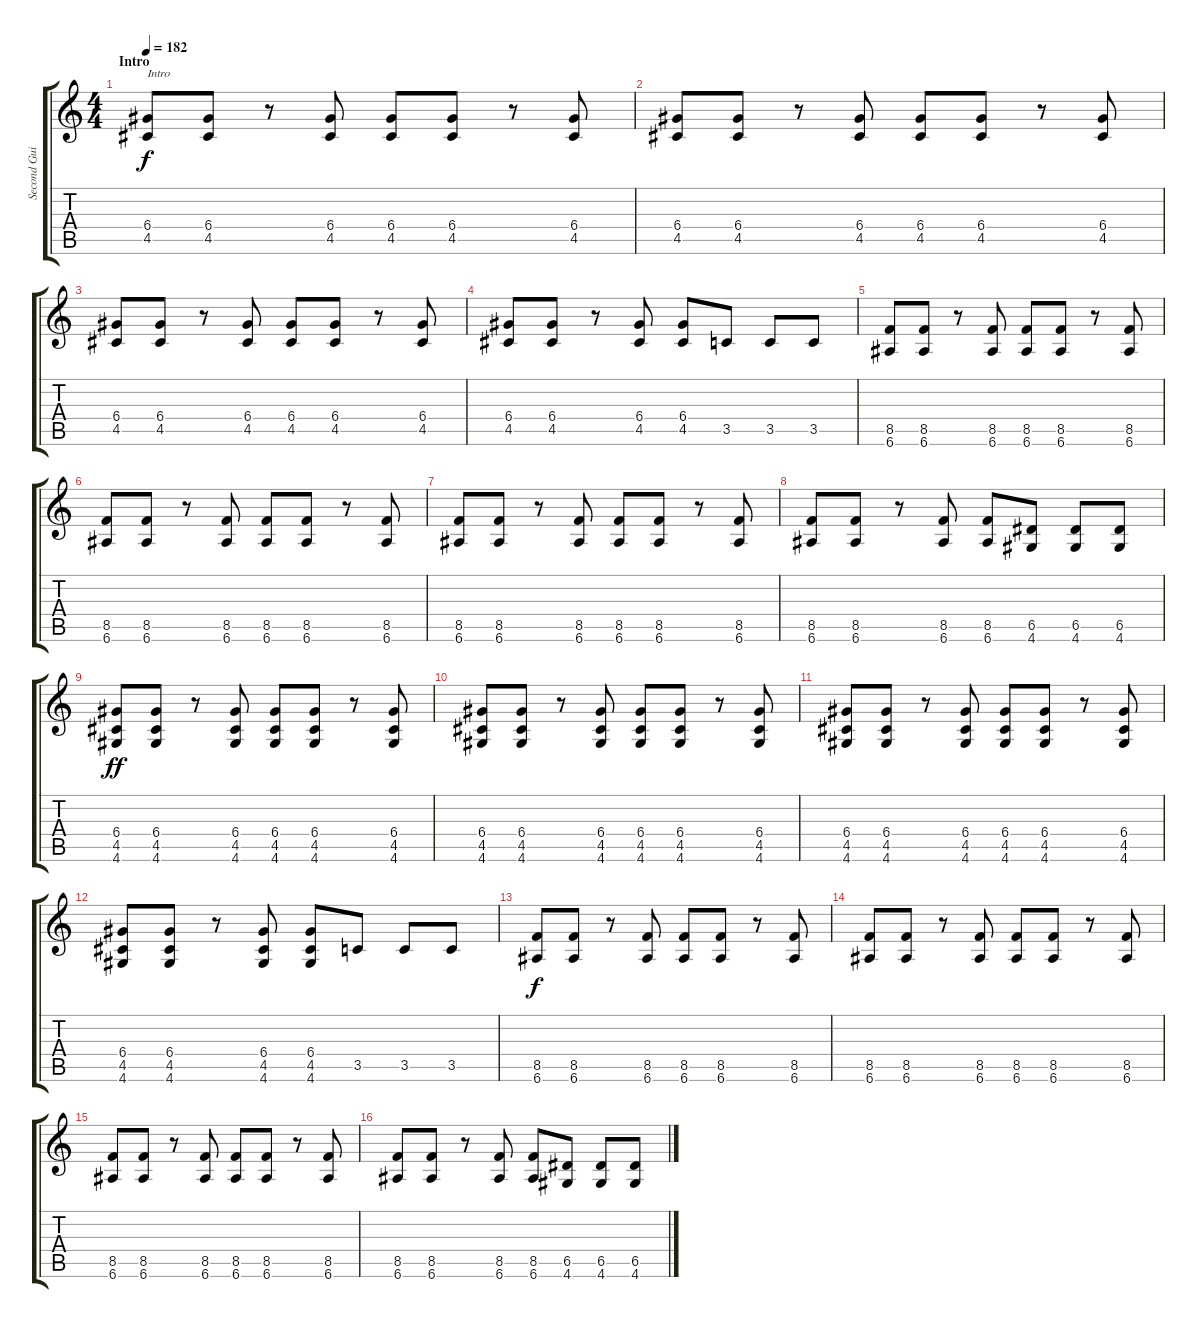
\track ("Second Guitar" "Second Gui") {instrument overdrivenguitar}
\staff {score tabs}
\tuning (E4 B3 G3 D3 A2 E2) {hide}
\ts (4 4)
\section ("" "Intro")
\tempo 182
\clef g2
\ks c
(6.4 4.5).8{txt "Intro" dy f instrument overdrivenguitar} (6.4 4.5).8 r.8 (6.4 4.5).8 (6.4 4.5).8 (6.4 4.5).8 r.8 (6.4 4.5).8 |
(6.4 4.5).8 (6.4 4.5).8 r.8 (6.4 4.5).8 (6.4 4.5).8 (6.4 4.5).8 r.8 (6.4 4.5).8 |
(6.4 4.5).8 (6.4 4.5).8 r.8 (6.4 4.5).8 (6.4 4.5).8 (6.4 4.5).8 r.8 (6.4 4.5).8 |
(6.4 4.5).8 (6.4 4.5).8 r.8 (6.4 4.5).8 (6.4 4.5).8 3.5.8 3.5.8 3.5.8 |
(8.5 6.6).8 (8.5 6.6).8 r.8 (8.5 6.6).8 (8.5 6.6).8 (8.5 6.6).8 r.8 (8.5 6.6).8 |
(8.5 6.6).8 (8.5 6.6).8 r.8 (8.5 6.6).8 (8.5 6.6).8 (8.5 6.6).8 r.8 (8.5 6.6).8 |
(8.5 6.6).8 (8.5 6.6).8 r.8 (8.5 6.6).8 (8.5 6.6).8 (8.5 6.6).8 r.8 (8.5 6.6).8 |
(8.5 6.6).8 (8.5 6.6).8 r.8 (8.5 6.6).8 (8.5 6.6).8 (6.5 4.6).8 (6.5 4.6).8 (6.5 4.6).8 |
(6.4 4.5 4.6).8{dy ff} (6.4 4.5 4.6).8 r.8 (6.4 4.5 4.6).8 (6.4 4.5 4.6).8 (6.4 4.5 4.6).8 r.8 (6.4 4.5 4.6).8 |
(6.4 4.5 4.6).8 (6.4 4.5 4.6).8 r.8 (6.4 4.5 4.6).8 (6.4 4.5 4.6).8 (6.4 4.5 4.6).8 r.8 (6.4 4.5 4.6).8 |
(6.4 4.5 4.6).8 (6.4 4.5 4.6).8 r.8 (6.4 4.5 4.6).8 (6.4 4.5 4.6).8 (6.4 4.5 4.6).8 r.8 (6.4 4.5 4.6).8 |
(6.4 4.5 4.6).8 (6.4 4.5 4.6).8 r.8 (6.4 4.5 4.6).8 (6.4 4.5 4.6).8 3.5.8 3.5.8 3.5.8 |
(8.5 6.6).8{dy f} (8.5 6.6).8 r.8 (8.5 6.6).8 (8.5 6.6).8 (8.5 6.6).8 r.8 (8.5 6.6).8 |
(8.5 6.6).8 (8.5 6.6).8 r.8 (8.5 6.6).8 (8.5 6.6).8 (8.5 6.6).8 r.8 (8.5 6.6).8 |
(8.5 6.6).8 (8.5 6.6).8 r.8 (8.5 6.6).8 (8.5 6.6).8 (8.5 6.6).8 r.8 (8.5 6.6).8 |
(8.5 6.6).8 (8.5 6.6).8 r.8 (8.5 6.6).8 (8.5 6.6).8 (6.5 4.6).8 (6.5 4.6).8 (6.5 4.6).8
